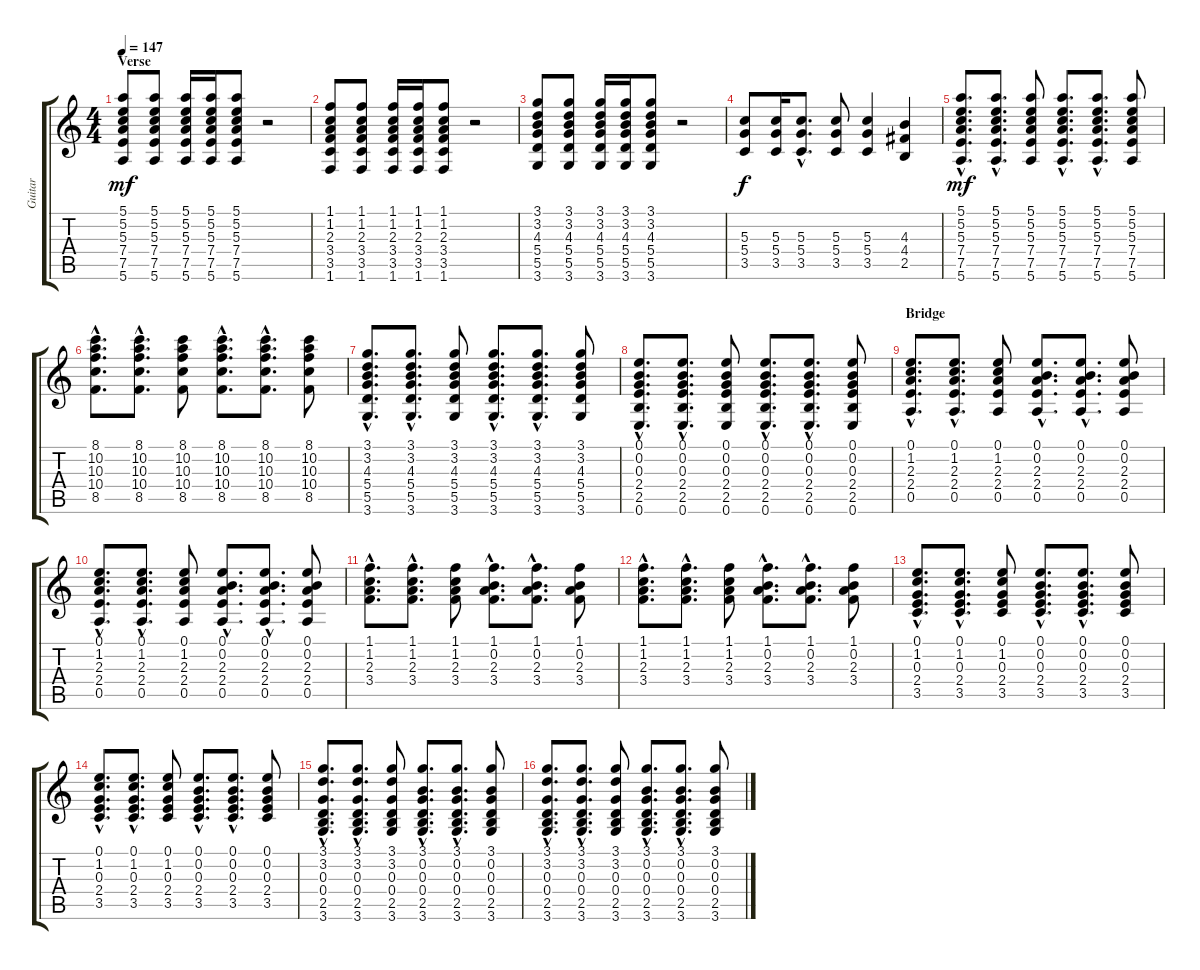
\track ("Guitar" "Guitar") {instrument distortionguitar}
\staff {score tabs}
\tuning (E4 B3 G3 D3 A2 E2) {hide}
\ts (4 4)
\section ("" "Verse")
\tempo 147
\clef g2
\ks c
(5.1 5.2 5.3 7.4 7.5 5.6).8{dy mf instrument overdrivenguitar} (5.1 5.2 5.3 7.4 7.5 5.6).8 (5.1 5.2 5.3 7.4 7.5 5.6).16 (5.1 5.2 5.3 7.4 7.5 5.6).16 (5.1 5.2 5.3 7.4 7.5 5.6).8 r.2 |
(1.1 1.2 2.3 3.4 3.5 1.6).8 (1.1 1.2 2.3 3.4 3.5 1.6).8 (1.1 1.2 2.3 3.4 3.5 1.6).16 (1.1 1.2 2.3 3.4 3.5 1.6).16 (1.1 1.2 2.3 3.4 3.5 1.6).8 r.2 |
(3.1 3.2 4.3 5.4 5.5 3.6).8 (3.1 3.2 4.3 5.4 5.5 3.6).8 (3.1 3.2 4.3 5.4 5.5 3.6).16 (3.1 3.2 4.3 5.4 5.5 3.6).16 (3.1 3.2 4.3 5.4 5.5 3.6).8 r.2 |
(5.3 5.4 3.5).8{dy f} (5.3 5.4 3.5).16 (5.3{hac} 5.4{hac} 3.5{hac}).8{d} (5.3 5.4 3.5).8 (5.3 5.4 3.5).4 (4.3 4.4 2.5).4 |
(5.1{hac} 5.2{hac} 5.3{hac} 7.4{hac} 7.5{hac} 5.6{hac}).8{d dy mf} (5.1{hac} 5.2{hac} 5.3{hac} 7.4{hac} 7.5{hac} 5.6{hac}).8{d} (5.1 5.2 5.3 7.4 7.5 5.6).8 (5.1{hac} 5.2{hac} 5.3{hac} 7.4{hac} 7.5{hac} 5.6{hac}).8{d} (5.1{hac} 5.2{hac} 5.3{hac} 7.4{hac} 7.5{hac} 5.6{hac}).8{d} (5.1 5.2 5.3 7.4 7.5 5.6).8 |
(8.1{hac} 10.2{hac} 10.3{hac} 10.4{hac} 8.5{hac}).8{d} (8.1{hac} 10.2{hac} 10.3{hac} 10.4{hac} 8.5{hac}).8{d} (8.1 10.2 10.3 10.4 8.5).8 (8.1{hac} 10.2{hac} 10.3{hac} 10.4{hac} 8.5{hac}).8{d} (8.1{hac} 10.2{hac} 10.3{hac} 10.4{hac} 8.5{hac}).8{d} (8.1 10.2 10.3 10.4 8.5).8 |
(3.1{hac} 3.2{hac} 4.3{hac} 5.4{hac} 5.5{hac} 3.6{hac}).8{d} (3.1{hac} 3.2{hac} 4.3{hac} 5.4{hac} 5.5{hac} 3.6{hac}).8{d} (3.1 3.2 4.3 5.4 5.5 3.6).8 (3.1{hac} 3.2{hac} 4.3{hac} 5.4{hac} 5.5{hac} 3.6{hac}).8{d} (3.1{hac} 3.2{hac} 4.3{hac} 5.4{hac} 5.5{hac} 3.6{hac}).8{d} (3.1 3.2 4.3 5.4 5.5 3.6).8 |
(0.1{hac} 0.2{hac} 0.3{hac} 2.4{hac} 2.5{hac} 0.6{hac}).8{d} (0.1{hac} 0.2{hac} 0.3{hac} 2.4{hac} 2.5{hac} 0.6{hac}).8{d} (0.1 0.2 0.3 2.4 2.5 0.6).8 (0.1{hac} 0.2{hac} 0.3{hac} 2.4{hac} 2.5{hac} 0.6{hac}).8{d} (0.1{hac} 0.2{hac} 0.3{hac} 2.4{hac} 2.5{hac} 0.6{hac}).8{d} (0.1 0.2 0.3 2.4 2.5 0.6).8 |
\section ("" "Bridge")
(0.1{hac} 1.2{hac} 2.3{hac} 2.4{hac} 0.5{hac}).8{d instrument overdrivenguitar} (0.1{hac} 1.2{hac} 2.3{hac} 2.4{hac} 0.5{hac}).8{d} (0.1 1.2 2.3 2.4 0.5).8 (0.1{hac} 0.2{hac} 2.3{hac} 2.4{hac} 0.5{hac}).8{d} (0.1{hac} 0.2{hac} 2.3{hac} 2.4{hac} 0.5{hac}).8{d} (0.1 0.2 2.3 2.4 0.5).8 |
(0.1{hac} 1.2{hac} 2.3{hac} 2.4{hac} 0.5{hac}).8{d} (0.1{hac} 1.2{hac} 2.3{hac} 2.4{hac} 0.5{hac}).8{d} (0.1 1.2 2.3 2.4 0.5).8 (0.1{hac} 0.2{hac} 2.3{hac} 2.4{hac} 0.5{hac}).8{d} (0.1{hac} 0.2{hac} 2.3{hac} 2.4{hac} 0.5{hac}).8{d} (0.1 0.2 2.3 2.4 0.5).8 |
(1.1{hac} 1.2{hac} 2.3{hac} 3.4{hac}).8{d} (1.1{hac} 1.2{hac} 2.3{hac} 3.4{hac}).8{d} (1.1 1.2 2.3 3.4).8 (1.1{hac} 0.2{hac} 2.3{hac} 3.4{hac}).8{d} (1.1{hac} 0.2{hac} 2.3{hac} 3.4{hac}).8{d} (1.1 0.2 2.3 3.4).8 |
(1.1{hac} 1.2{hac} 2.3{hac} 3.4{hac}).8{d} (1.1{hac} 1.2{hac} 2.3{hac} 3.4{hac}).8{d} (1.1 1.2 2.3 3.4).8 (1.1{hac} 0.2{hac} 2.3{hac} 3.4{hac}).8{d} (1.1{hac} 0.2{hac} 2.3{hac} 3.4{hac}).8{d} (1.1 0.2 2.3 3.4).8 |
(0.1{hac} 1.2{hac} 0.3{hac} 2.4{hac} 3.5{hac}).8{d} (0.1{hac} 1.2{hac} 0.3{hac} 2.4{hac} 3.5{hac}).8{d} (0.1 1.2 0.3 2.4 3.5).8 (0.1{hac} 0.2{hac} 0.3{hac} 2.4{hac} 3.5{hac}).8{d} (0.1{hac} 0.2{hac} 0.3{hac} 2.4{hac} 3.5{hac}).8{d} (0.1 0.2 0.3 2.4 3.5).8 |
(0.1{hac} 1.2{hac} 0.3{hac} 2.4{hac} 3.5{hac}).8{d} (0.1{hac} 1.2{hac} 0.3{hac} 2.4{hac} 3.5{hac}).8{d} (0.1 1.2 0.3 2.4 3.5).8 (0.1{hac} 0.2{hac} 0.3{hac} 2.4{hac} 3.5{hac}).8{d} (0.1{hac} 0.2{hac} 0.3{hac} 2.4{hac} 3.5{hac}).8{d} (0.1 0.2 0.3 2.4 3.5).8 |
(3.1{hac} 3.2{hac} 0.3{hac} 0.4{hac} 2.5{hac} 3.6{hac}).8{d} (3.1{hac} 3.2{hac} 0.3{hac} 0.4{hac} 2.5{hac} 3.6{hac}).8{d} (3.1 3.2 0.3 0.4 2.5 3.6).8 (3.1{hac} 0.2{hac} 0.3{hac} 0.4{hac} 2.5{hac} 3.6{hac}).8{d} (3.1{hac} 0.2{hac} 0.3{hac} 0.4{hac} 2.5{hac} 3.6{hac}).8{d} (3.1 0.2 0.3 0.4 2.5 3.6).8 |
(3.1{hac} 3.2{hac} 0.3{hac} 0.4{hac} 2.5{hac} 3.6{hac}).8{d} (3.1{hac} 3.2{hac} 0.3{hac} 0.4{hac} 2.5{hac} 3.6{hac}).8{d} (3.1 3.2 0.3 0.4 2.5 3.6).8 (3.1{hac} 0.2{hac} 0.3{hac} 0.4{hac} 2.5{hac} 3.6{hac}).8{d} (3.1{hac} 0.2{hac} 0.3{hac} 0.4{hac} 2.5{hac} 3.6{hac}).8{d} (3.1 0.2 0.3 0.4 2.5 3.6).8
